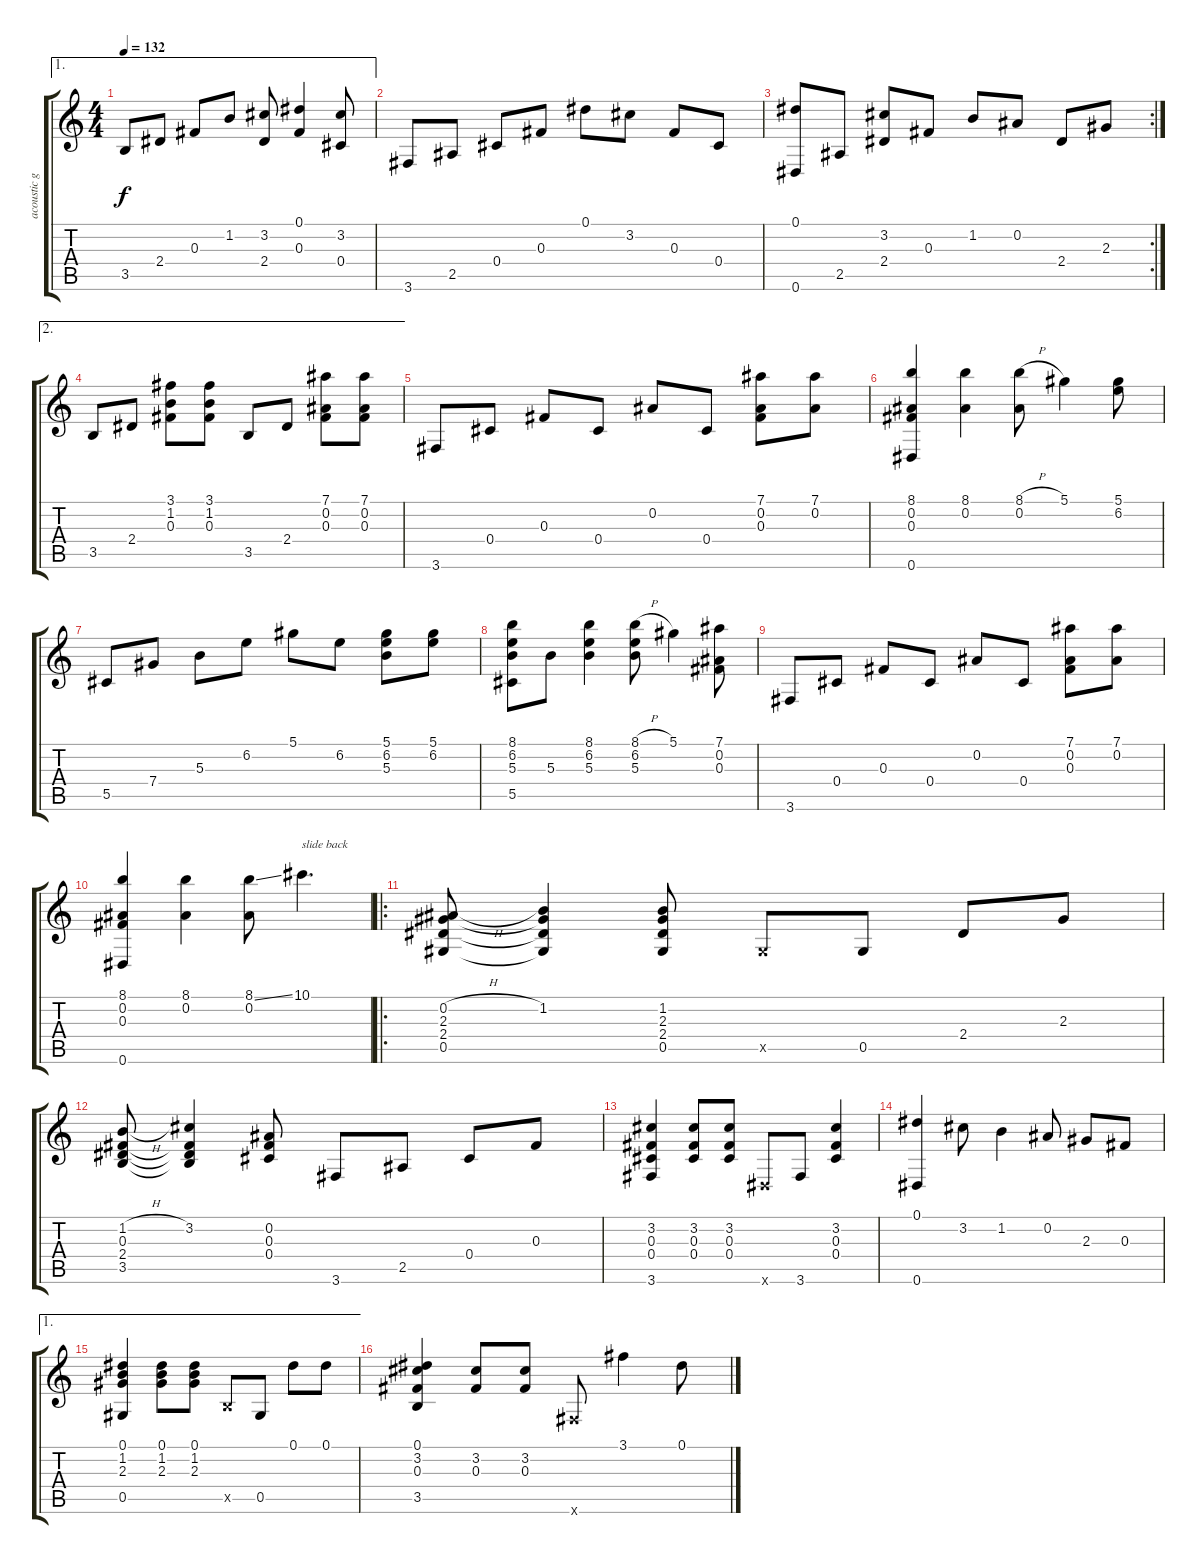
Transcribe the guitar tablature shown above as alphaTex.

\track ("acoustic guitar, tune down half-step: D#" "acoustic g") {instrument acousticguitarsteel}
\staff {score tabs}
\tuning (Eb4 Bb3 Gb3 Db3 Ab2 Eb2) {hide}
\ae 1
\ts (4 4)
\tempo 132
\clef g2
\ks c
3.5.8{dy f} 2.4.8 0.3.8 1.2.8 (3.2 2.4).8 (0.1 0.3).4 (3.2 0.4).8 |
3.6.8 2.5.8 0.4.8 0.3.8 0.1.8 3.2.8 0.3.8 0.4.8 |
\rc 2
(0.1 0.6).8 2.5.8 (3.2 2.4).8 0.3.8 1.2.8 0.2.8 2.4.8 2.3.8 |
\ae 2
3.5.8 2.4.8 (3.1 1.2 0.3).8 (3.1 1.2 0.3).8 3.5.8 2.4.8 (7.1 0.2 0.3).8 (7.1 0.2 0.3).8 |
3.6.8 0.4.8 0.3.8 0.4.8 0.2.8 0.4.8 (7.1 0.2 0.3).8 (7.1 0.2).8 |
(8.1 0.2 0.3 0.6).4 (8.1 0.2).4 (8.1{h} 0.2).8 5.1.4 (5.1 6.2).8 |
5.5.8 7.4.8 5.3.8 6.2.8 5.1.8 6.2.8 (5.1 6.2 5.3).8 (5.1 6.2).8 |
(8.1 6.2 5.3 5.5).8 5.3.8 (8.1 6.2 5.3).4 (8.1{h} 6.2 5.3).8 5.1.4 (7.1 0.2 0.3).8 |
3.6.8 0.4.8 0.3.8 0.4.8 0.2.8 0.4.8 (7.1 0.2 0.3).8 (7.1 0.2).8 |
(8.1 0.2 0.3 0.6).4 (8.1 0.2).4 (8.1{ss} 0.2).8 10.1.4{d txt "slide back"} |
\ro
(0.2{h} 2.3 2.4 0.5).8 (1.2 2.3{t} 2.4{t} 0.5{t}).4 (1.2 2.3 2.4 0.5).8 0.5{x}.8 0.5.8 2.4.8 2.3.8 |
(1.2{h} 0.3 2.4 3.5).8 (3.2 0.3{t} 2.4{t} 3.5{t}).4 (0.2 0.3 0.4).8 3.6.8 2.5.8 0.4.8 0.3.8 |
(3.2 0.3 0.4 3.6).4 (3.2 0.3 0.4).8 (3.2 0.3 0.4).8 0.6{x}.8 3.6.8 (3.2 0.3 0.4).4 |
(0.1 0.6).4 3.2.8 1.2.4 0.2.8 2.3.8 0.3.8 |
\ae 1
(0.1 1.2 2.3 0.5).4 (0.1 1.2 2.3).8 (0.1 1.2 2.3).8 3.5{x}.8 0.5.8 0.1.8 0.1.8 |
(0.1 3.2 0.3 3.5).4 (3.2 0.3).8 (3.2 0.3).8 3.6{x}.8 3.1.4 0.1.8
